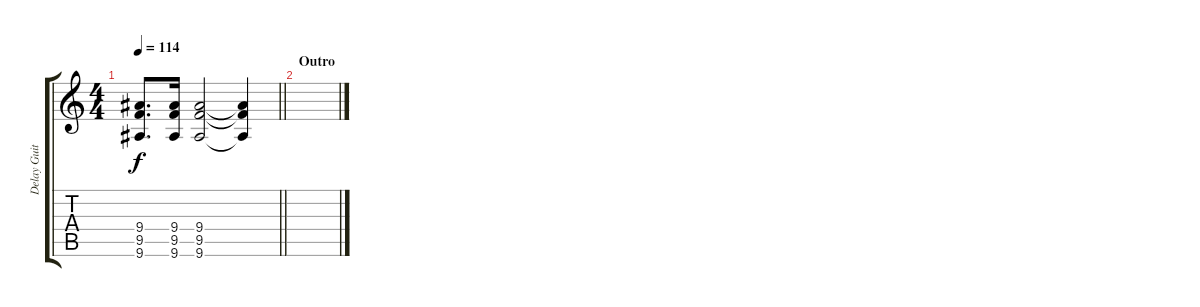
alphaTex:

\track ("Delay Guitar" "Delay Guit") {instrument distortionguitar}
\staff {score tabs}
\tuning (Eb4 Bb3 Gb3 Db3 Ab2 Db2) {hide}
\ts (4 4)
\tempo 114
\clef g2
\barLineRight lightlight
\ks c
(9.4 9.5 9.6).8{d dy f} (9.4 9.5 9.6).16 (9.4 9.5 9.6).2 (9.4{t} 9.5{t} 9.6{t}).4 |
\section ("" "Outro")
